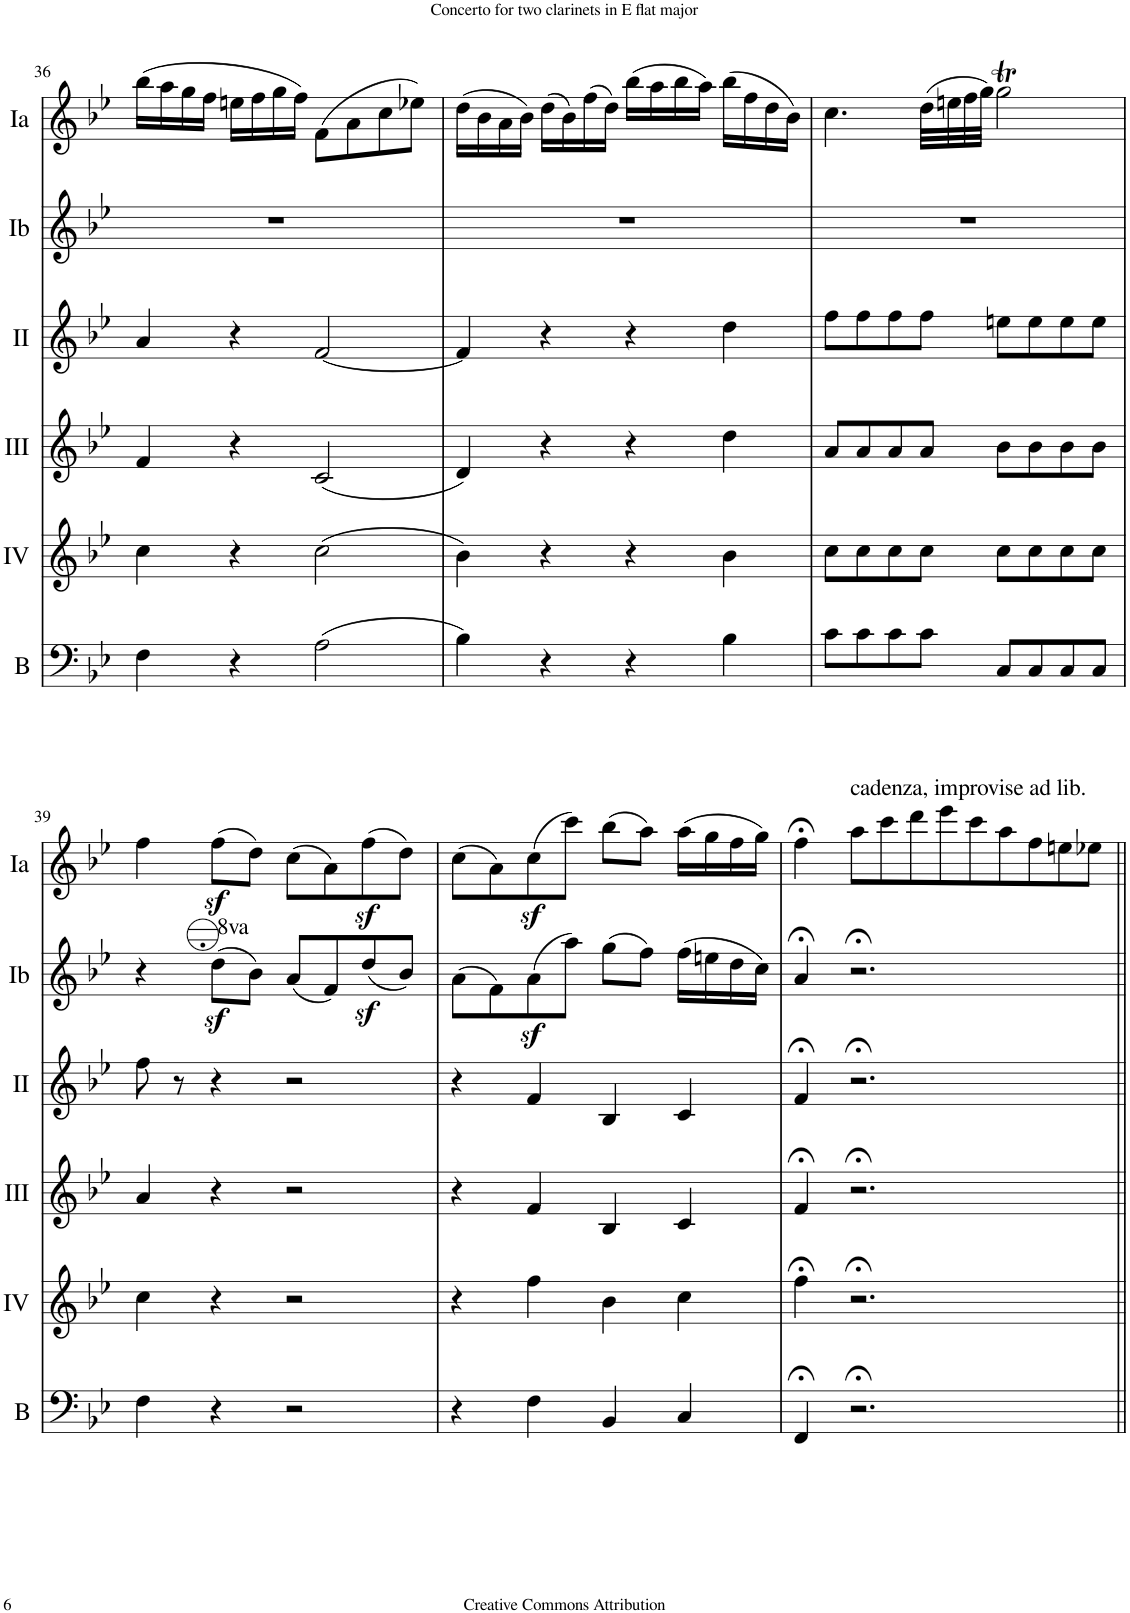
**kern	**kern	**kern	**kern	**kern	**kern
*part6	*part5	*part4	*part3	*part2	*part1
*staff6	*staff5	*staff4	*staff3	*staff2	*staff1
*I"Bass	*I"Acc. 4	*I"Acc. 3	*I"Acc. 2	*I"Acc. 1b	*I"Acc. 1a
*I'B	*	*	*	*	*
!!LO:PB:g=z
*clefF4	*clefG2	*clefG2	*clefG2	*clefG2	*clefG2
*Trd7c12	*Trd7c12	*	*	*	*
*k[b-e-]	*k[b-e-]	*k[b-e-]	*k[b-e-]	*k[b-e-]	*k[b-e-]
*M4/4	*M4/4	*M4/4	*M4/4	*M4/4	*M4/4
=36	=36	=36	=36	=36	=36
4F\	4cc\	4f/	4a/	1r	(16bb-\LL
.	.	.	.	.	16aa\
.	.	.	.	.	16gg\
.	.	.	.	.	16ff\JJ
4r	4r	4r	4r	.	16een\LL
.	.	.	.	.	16ff\
.	.	.	.	.	16gg\
.	.	.	.	.	16ff\JJ)
(2A\	(2cc\	(2c/	[2f/	.	(8f\L
.	.	.	.	.	8a\
.	.	.	.	.	8cc\
.	.	.	.	.	8ee-X\J)
=37	=37	=37	=37	=37	=37
4B-\)	4b-\)	4d/)	4f/]	1r	(16dd\LL
.	.	.	.	.	16b-\
.	.	.	.	.	16a\
.	.	.	.	.	16b-\JJ)
4r	4r	4r	4r	.	(16dd\LL
.	.	.	.	.	16b-\)
.	.	.	.	.	(16ff\
.	.	.	.	.	16dd\JJ)
4r	4r	4r	4r	.	(16bb-\LL
.	.	.	.	.	16aa\
.	.	.	.	.	16bb-\
.	.	.	.	.	16aa\JJ)
4B-\	4b-\	4dd\	4dd\	.	(16bb-\LL
.	.	.	.	.	16ff\
.	.	.	.	.	16dd\
.	.	.	.	.	16b-\JJ)
=38	=38	=38	=38	=38	=38
8c\L	8cc\L	8a/L	8ff\L	1r	4.cc\
8c\	8cc\	8a/	8ff\	.	.
8c\	8cc\	8a/	8ff\	.	.
8c\J	8cc\J	8a/J	8ff\J	.	(32dd\LLL
.	.	.	.	.	32een\
.	.	.	.	.	32ff\
.	.	.	.	.	32gg\JJJ)
8C/L	8cc\L	8b-\L	8een\L	.	2ggT\
8C/	8cc\	8b-\	8ee\	.	.
8C/	8cc\	8b-\	8ee\	.	.
8C/J	8cc\J	8b-\J	8ee\J	.	.
!!LO:LB:g=z
=39	=39	=39	=39	=39	=39
4F\	4cc\	4a/	8ff\	4r	4ff\
.	.	.	8r	.	.
!	!	!	!	!LO:TX:a:t=8va	!
4r	4r	4r	4r	(8ddz<\L	(8ffz<\L
.	.	.	.	8b-\J)	8dd\J)
2r	2r	2r	2r	(8a/L	(8cc\L
.	.	.	.	8f/)	8a\)
.	.	.	.	(8ddz</	(8ffz<\
.	.	.	.	8b-/J)	8dd\J)
=40	=40	=40	=40	=40	=40
4r	4r	4r	4r	(8a\L	(8cc\L
.	.	.	.	8f\)	8a\)
4F\	4ff\	4f/	4f/	(8az<\	(8ccz<\
.	.	.	.	8aa\J)	8ccc\J)
4BB-/	4b-\	4B-/	4B-/	(8gg\L	(8bb-\L
.	.	.	.	8ff\J)	8aa\J)
4C/	4cc\	4c/	4c/	(16ff\LL	(16aa\LL
.	.	.	.	16een\	16gg\
.	.	.	.	16dd\	16ff\
.	.	.	.	16cc\JJ)	16gg\JJ)
=41	=41	=41	=41	=41	=41
4FF;</	4ff;<\	4f;</	4f;</	4a;</	4ff;<\
!	!	!	!	!	!LO:TX:a:t=cadenza, improvise ad lib.
2.r;<	2.r;<	2.r;<	2.r;<	2.r;<	12aa\L
.	.	.	.	.	12ccc\
.	.	.	.	.	12ddd\
.	.	.	.	.	12eee-\
.	.	.	.	.	12ccc\
.	.	.	.	.	12aa\
.	.	.	.	.	12ff\
.	.	.	.	.	12een\
.	.	.	.	.	12ee-X\J
=||	=||	=||	=||	=||	=||
*-	*-	*-	*-	*-	*-
